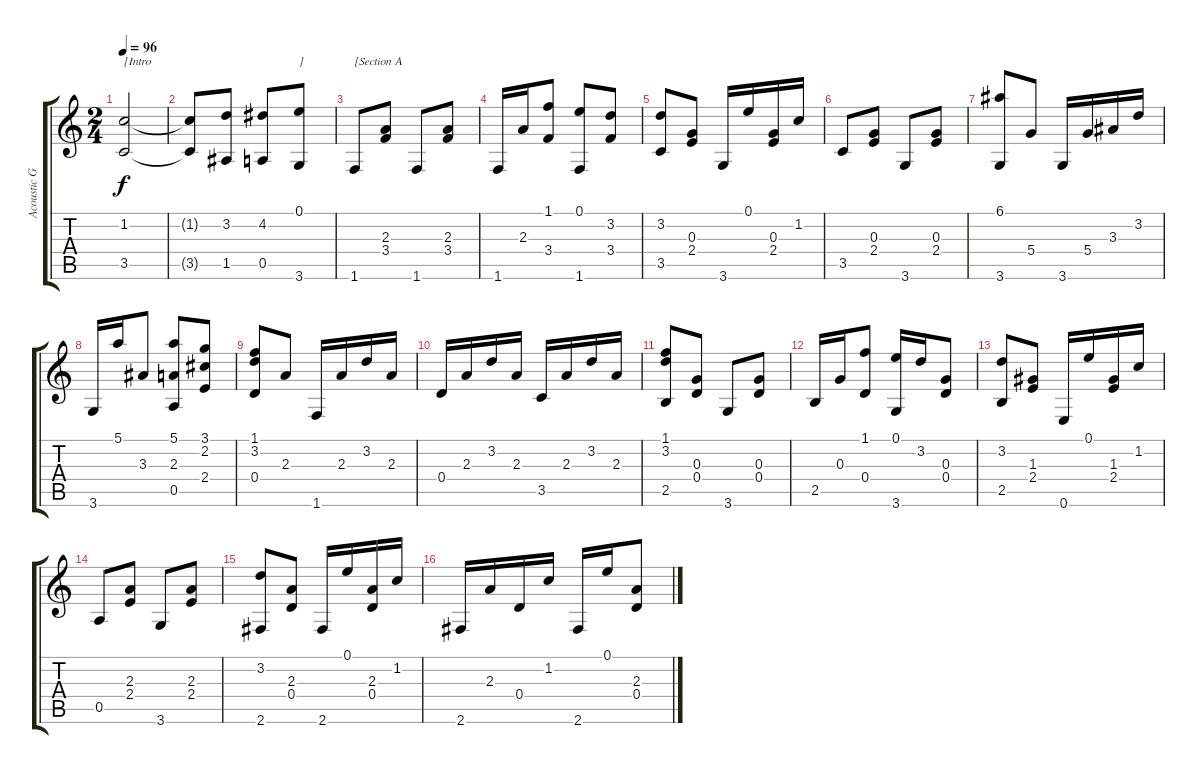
\track ("Acoustic Guitar" "Acoustic G") {instrument acousticguitarsteel}
\staff {score tabs}
\tuning (E4 B3 G3 D3 A2 E2) {hide}
\ts (2 4)
\tempo 96
\clef g2
\ks c
(1.2 3.5).2{txt "[Intro" dy f instrument acousticguitarsteel} |
(1.2{t} 3.5{t}).8 (3.2 1.5).8 (4.2 0.5).8 (0.1 3.6).8{txt "]"} |
1.6.8{txt "[Section A"} (2.3 3.4).8 1.6.8 (2.3 3.4).8 |
1.6.16 2.3.16 (1.1 3.4).8 (0.1 1.6).8 (3.2 3.4).8 |
(3.2 3.5).8 (0.3 2.4).8 3.6.16 0.1.16 (0.3 2.4).16 1.2.16 |
3.5.8 (0.3 2.4).8 3.6.8 (0.3 2.4).8 |
(6.1 3.6).8 5.4.8 3.6.16 5.4.16 3.3.16 3.2.16 |
3.6.16 5.1.16 3.3.8 (5.1 2.3 0.5).8 (3.1 2.2 2.4).8 |
(1.1 3.2 0.4).8 2.3.8 1.6.16 2.3.16 3.2.16 2.3.16 |
0.4.16 2.3.16 3.2.16 2.3.16 3.5.16 2.3.16 3.2.16 2.3.16 |
(1.1 3.2 2.5).8 (0.3 0.4).8 3.6.8 (0.3 0.4).8 |
2.5.16 0.3.16 (1.1 0.4).8 (0.1 3.6).16 3.2.16 (0.3 0.4).8 |
(3.2 2.5).8 (1.3 2.4).8 0.6.16 0.1.16 (1.3 2.4).16 1.2.16 |
0.5.8 (2.3 2.4).8 3.6.8 (2.3 2.4).8 |
(3.2 2.6).8 (2.3 0.4).8 2.6.16 0.1.16 (2.3 0.4).16 1.2.16 |
2.6.16 2.3.16 0.4.16 1.2.16 2.6.16 0.1.16 (2.3 0.4).8
